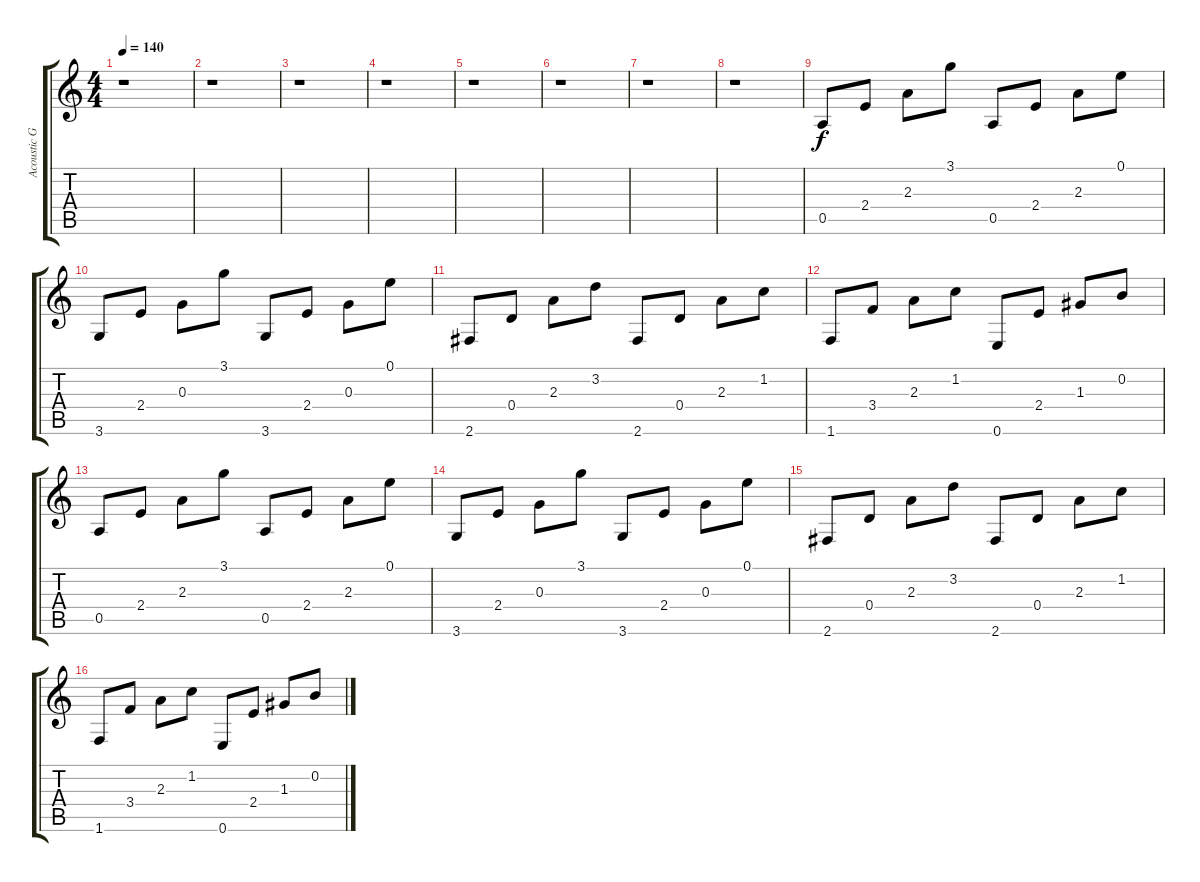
\track ("Acoustic Guitar (steel)   " "Acoustic G") {instrument acousticguitarsteel}
\staff {score tabs}
\tuning (E4 B3 G3 D3 A2 E2) {hide}
\ts (4 4)
\tempo 140
\clef g2
\ks c
r.1{dy f} |
r.1 |
r.1 |
r.1 |
r.1 |
r.1 |
r.1 |
r.1 |
0.5.8 2.4.8 2.3.8 3.1.8 0.5.8 2.4.8 2.3.8 0.1.8 |
3.6.8 2.4.8 0.3.8 3.1.8 3.6.8 2.4.8 0.3.8 0.1.8 |
2.6.8 0.4.8 2.3.8 3.2.8 2.6.8 0.4.8 2.3.8 1.2.8 |
1.6.8 3.4.8 2.3.8 1.2.8 0.6.8 2.4.8 1.3.8 0.2.8 |
0.5.8 2.4.8 2.3.8 3.1.8 0.5.8 2.4.8 2.3.8 0.1.8 |
3.6.8 2.4.8 0.3.8 3.1.8 3.6.8 2.4.8 0.3.8 0.1.8 |
2.6.8 0.4.8 2.3.8 3.2.8 2.6.8 0.4.8 2.3.8 1.2.8 |
1.6.8 3.4.8 2.3.8 1.2.8 0.6.8 2.4.8 1.3.8 0.2.8
